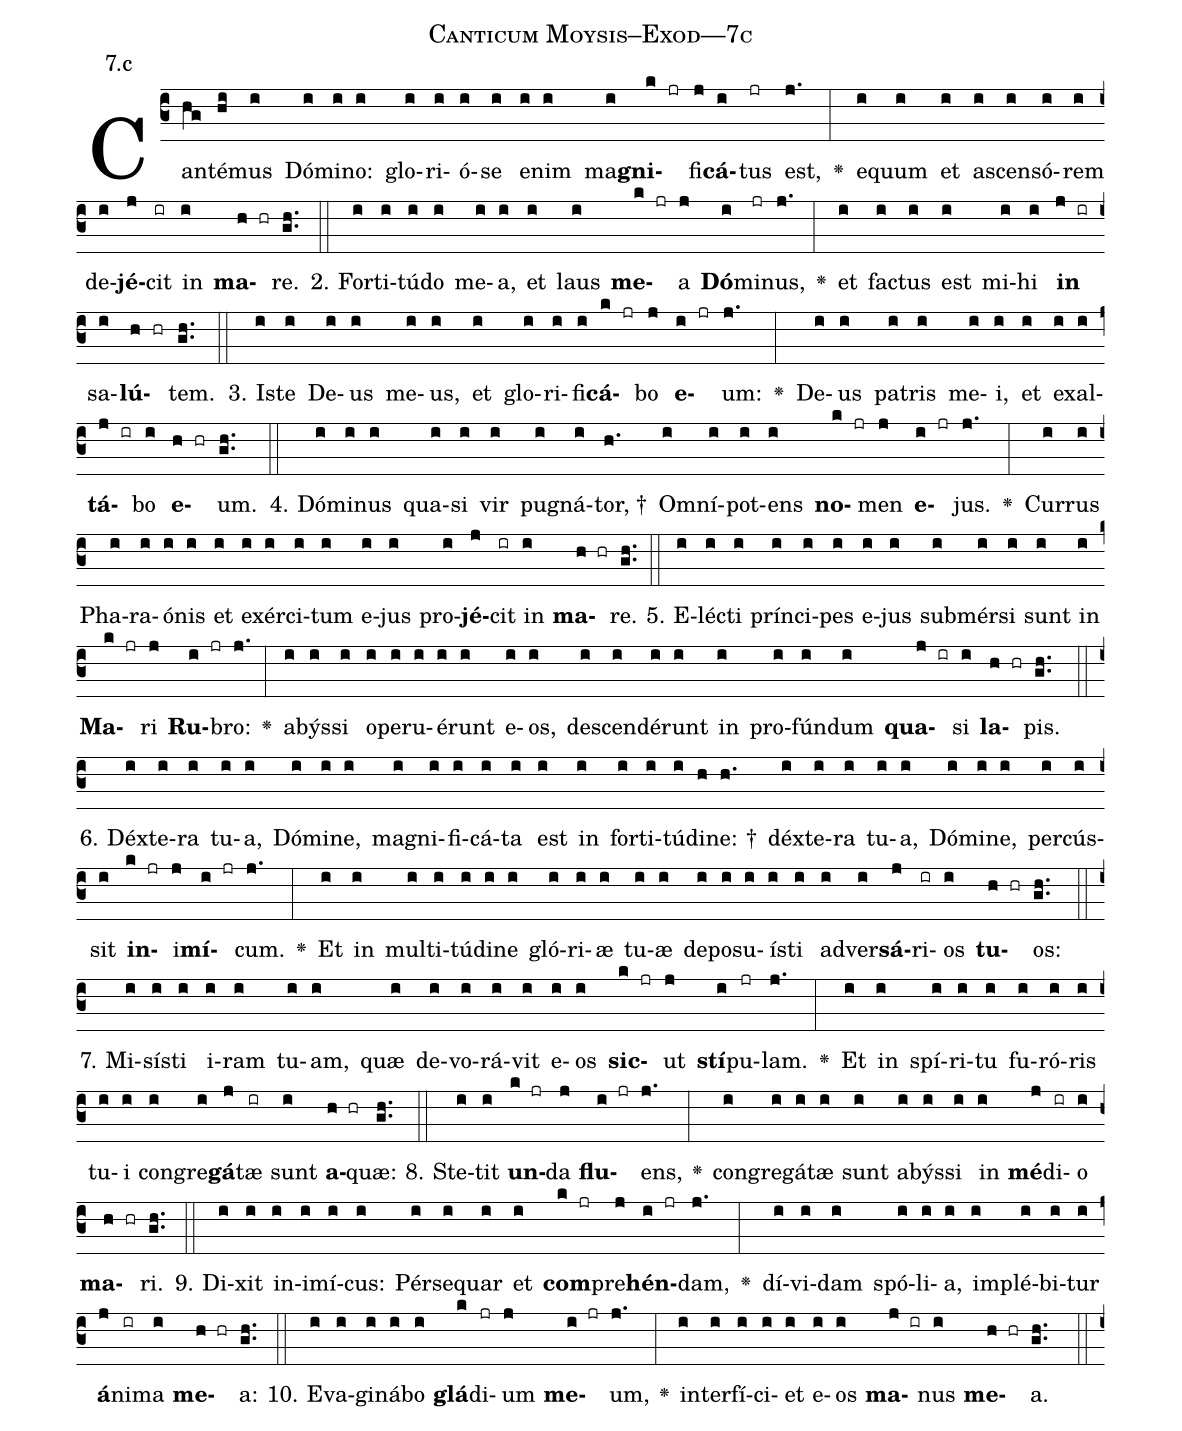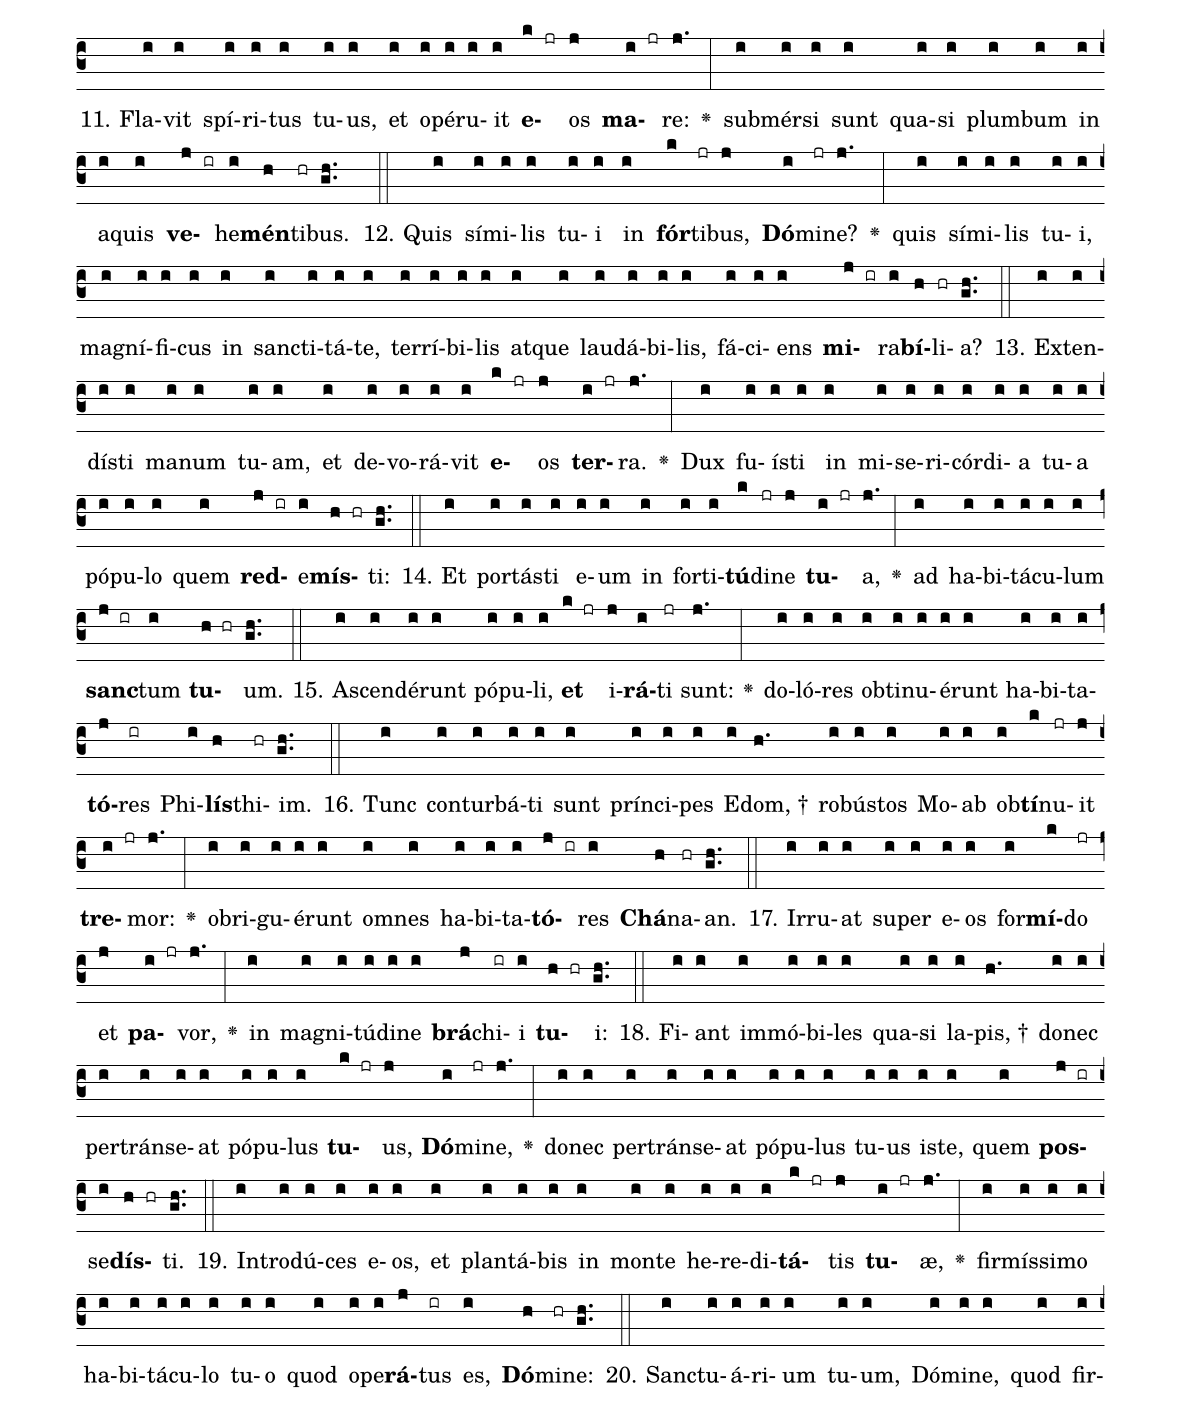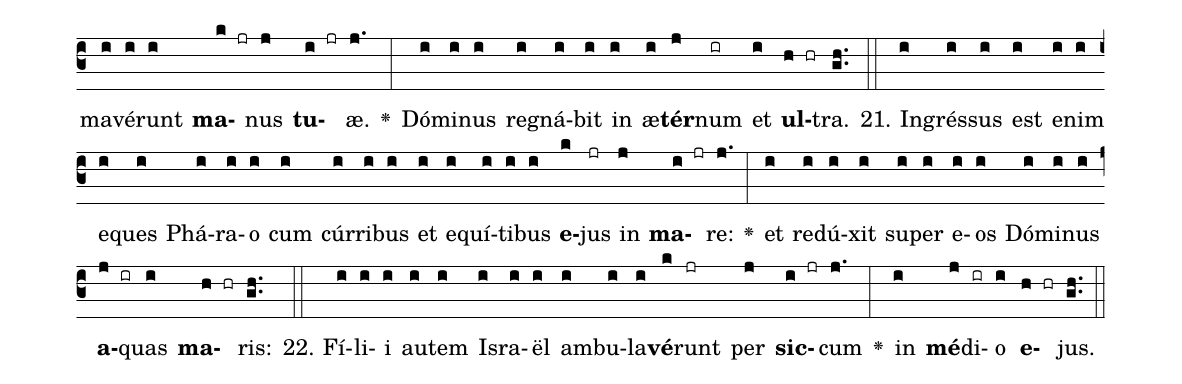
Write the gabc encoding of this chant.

name: Canticum Moysis--Exod---7c;
annotation: 7.c;
%%
(c3)Can(hg)té(hi)mus(i) Dó(i)mi(i)no:(i) glo(i)ri(i)ó(i)se(i) e(i)nim(i) ma(i)<b>gni</b>(k jr)fi(j)<b>cá</b>(i)tus(jr) est,(j.) <v>\greheightstar</v>(:) e(i)quum(i) et(i) a(i)scen(i)só(i)rem(i) de(i)<b>jé</b>(j)cit(ir) in(i) <b>ma</b>(h hr)re.(gh..) (::)
2. For(i)ti(i)tú(i)do(i) me(i)a,(i) et(i) laus(i) <b>me</b>(k jr)a(j) <b>Dó</b>(i)mi(jr)nus,(j.) <v>\greheightstar</v>(:) et(i) fac(i)tus(i) est(i) mi(i)hi(i) <b>in</b>(j ir) sa(i)<b>lú</b>(h hr)tem.(gh..) (::)
3. Is(i)te(i) De(i)us(i) me(i)us,(i) et(i) glo(i)ri(i)fi(i)<b>cá</b>(k jr)bo(j) <b>e</b>(i jr)um:(j.) <v>\greheightstar</v>(:) De(i)us(i) pa(i)tris(i) me(i)i,(i) et(i) ex(i)al(i)<b>tá</b>(j ir)bo(i) <b>e</b>(h hr)um.(gh..) (::)
4. Dó(i)mi(i)nus(i) qua(i)si(i) vir(i) pu(i)gná(i)tor, †(h.) Om(i)ní(i)pot(i)ens(i) <b>no</b>(k jr)men(j) <b>e</b>(i jr)jus.(j.) <v>\greheightstar</v>(:) Cur(i)rus(i) Pha(i)ra(i)ó(i)nis(i) et(i) ex(i)ér(i)ci(i)tum(i) e(i)jus(i) pro(i)<b>jé</b>(j)cit(ir) in(i) <b>ma</b>(h hr)re.(gh..) (::)
5. E(i)léc(i)ti(i) prín(i)ci(i)pes(i) e(i)jus(i) sub(i)mér(i)si(i) sunt(i) in(i) <b>Ma</b>(k jr)ri(j) <b>Ru</b>(i jr)bro:(j.) <v>\greheightstar</v>(:) a(i)býs(i)si(i) o(i)pe(i)ru(i)é(i)runt(i) e(i)os,(i) de(i)scen(i)dé(i)runt(i) in(i) pro(i)fún(i)dum(i) <b>qua</b>(j ir)si(i) <b>la</b>(h hr)pis.(gh..) (::)
6. Déx(i)te(i)ra(i) tu(i)a,(i) Dó(i)mi(i)ne,(i) ma(i)gni(i)fi(i)cá(i)ta(i) est(i) in(i) for(i)ti(i)tú(i)di(h)ne: †(h.) déx(i)te(i)ra(i) tu(i)a,(i) Dó(i)mi(i)ne,(i) per(i)cús(i)sit(i) <b>in</b>(k jr)i(j)<b>mí</b>(i jr)cum.(j.) <v>\greheightstar</v>(:) Et(i) in(i) mul(i)ti(i)tú(i)di(i)ne(i) gló(i)ri(i)æ(i) tu(i)æ(i) de(i)po(i)su(i)ís(i)ti(i) ad(i)ver(i)<b>sá</b>(j)ri(ir)os(i) <b>tu</b>(h hr)os:(gh..) (::)
7. Mi(i)sís(i)ti(i) i(i)ram(i) tu(i)am,(i) quæ(i) de(i)vo(i)rá(i)vit(i) e(i)os(i) <b>sic</b>(k jr)ut(j) <b>stí</b>(i)pu(jr)lam.(j.) <v>\greheightstar</v>(:) Et(i) in(i) spí(i)ri(i)tu(i) fu(i)ró(i)ris(i) tu(i)i(i) con(i)gre(i)<b>gá</b>(j)tæ(ir) sunt(i) <b>a</b>(h hr)quæ:(gh..) (::)
8. Ste(i)tit(i) <b>un</b>(k jr)da(j) <b>flu</b>(i jr)ens,(j.) <v>\greheightstar</v>(:) con(i)gre(i)gá(i)tæ(i) sunt(i) a(i)býs(i)si(i) in(i) <b>mé</b>(j)di(ir)o(i) <b>ma</b>(h hr)ri.(gh..) (::)
9. Di(i)xit(i) in(i)i(i)mí(i)cus:(i) Pér(i)se(i)quar(i) et(i) <b>com</b>(k jr)pre(j)<b>hén</b>(i jr)dam,(j.) <v>\greheightstar</v>(:) dí(i)vi(i)dam(i) spó(i)li(i)a,(i) im(i)plé(i)bi(i)tur(i) <b>á</b>(j)ni(ir)ma(i) <b>me</b>(h hr)a:(gh..) (::)
10. E(i)va(i)gi(i)ná(i)bo(i) <b>glá</b>(k)di(jr)um(j) <b>me</b>(i jr)um,(j.) <v>\greheightstar</v>(:) in(i)ter(i)fí(i)ci(i)et(i) e(i)os(i) <b>ma</b>(j ir)nus(i) <b>me</b>(h hr)a.(gh..) (::)
11. Fla(i)vit(i) spí(i)ri(i)tus(i) tu(i)us,(i) et(i) o(i)pé(i)ru(i)it(i) <b>e</b>(k jr)os(j) <b>ma</b>(i jr)re:(j.) <v>\greheightstar</v>(:) sub(i)mér(i)si(i) sunt(i) qua(i)si(i) plum(i)bum(i) in(i) a(i)quis(i) <b>ve</b>(j ir)he(i)<b>mén</b>(h)ti(hr)bus.(gh..) (::)
12. Quis(i) sí(i)mi(i)lis(i) tu(i)i(i) in(i) <b>fór</b>(k)ti(jr)bus,(j) <b>Dó</b>(i)mi(jr)ne?(j.) <v>\greheightstar</v>(:) quis(i) sí(i)mi(i)lis(i) tu(i)i,(i) ma(i)gní(i)fi(i)cus(i) in(i) sanc(i)ti(i)tá(i)te,(i) ter(i)rí(i)bi(i)lis(i) at(i)que(i) lau(i)dá(i)bi(i)lis,(i) fá(i)ci(i)ens(i) <b>mi</b>(j ir)ra(i)<b>bí</b>(h)li(hr)a?(gh..) (::)
13. Ex(i)ten(i)dís(i)ti(i) ma(i)num(i) tu(i)am,(i) et(i) de(i)vo(i)rá(i)vit(i) <b>e</b>(k jr)os(j) <b>ter</b>(i jr)ra.(j.) <v>\greheightstar</v>(:) Dux(i) fu(i)ís(i)ti(i) in(i) mi(i)se(i)ri(i)cór(i)di(i)a(i) tu(i)a(i) pó(i)pu(i)lo(i) quem(i) <b>red</b>(j ir)e(i)<b>mís</b>(h hr)ti:(gh..) (::)
14. Et(i) por(i)tás(i)ti(i) e(i)um(i) in(i) for(i)ti(i)<b>tú</b>(k)di(jr)ne(j) <b>tu</b>(i jr)a,(j.) <v>\greheightstar</v>(:) ad(i) ha(i)bi(i)tá(i)cu(i)lum(i) <b>sanc</b>(j ir)tum(i) <b>tu</b>(h hr)um.(gh..) (::)
15. A(i)scen(i)dé(i)runt(i) pó(i)pu(i)li,(i) <b>et</b>(k jr) i(j)<b>rá</b>(i)ti(jr) sunt:(j.) <v>\greheightstar</v>(:) do(i)ló(i)res(i) ob(i)ti(i)nu(i)é(i)runt(i) ha(i)bi(i)ta(i)<b>tó</b>(j)res(ir) Phi(i)<b>lís</b>(h)thi(hr)im.(gh..) (::)
16. Tunc(i) con(i)tur(i)bá(i)ti(i) sunt(i) prín(i)ci(i)pes(i) E(i)dom, †(h.) ro(i)bús(i)tos(i) Mo(i)ab(i) ob(i)<b>tí</b>(k)nu(jr)it(j) <b>tre</b>(i jr)mor:(j.) <v>\greheightstar</v>(:) ob(i)ri(i)gu(i)é(i)runt(i) om(i)nes(i) ha(i)bi(i)ta(i)<b>tó</b>(j ir)res(i) <b>Chá</b>(h)na(hr)an.(gh..) (::)
17. Ir(i)ru(i)at(i) su(i)per(i) e(i)os(i) for(i)<b>mí</b>(k)do(jr) et(j) <b>pa</b>(i jr)vor,(j.) <v>\greheightstar</v>(:) in(i) ma(i)gni(i)tú(i)di(i)ne(i) <b>brá</b>(j)chi(ir)i(i) <b>tu</b>(h hr)i:(gh..) (::)
18. Fi(i)ant(i) im(i)mó(i)bi(i)les(i) qua(i)si(i) la(i)pis, †(h.) do(i)nec(i) per(i)tráns(i)e(i)at(i) pó(i)pu(i)lus(i) <b>tu</b>(k jr)us,(j) <b>Dó</b>(i)mi(jr)ne,(j.) <v>\greheightstar</v>(:) do(i)nec(i) per(i)tráns(i)e(i)at(i) pó(i)pu(i)lus(i) tu(i)us(i) is(i)te,(i) quem(i) <b>pos</b>(j ir)se(i)<b>dís</b>(h hr)ti.(gh..) (::)
19. In(i)tro(i)dú(i)ces(i) e(i)os,(i) et(i) plan(i)tá(i)bis(i) in(i) mon(i)te(i) he(i)re(i)di(i)<b>tá</b>(k jr)tis(j) <b>tu</b>(i jr)æ,(j.) <v>\greheightstar</v>(:) fir(i)mís(i)si(i)mo(i) ha(i)bi(i)tá(i)cu(i)lo(i) tu(i)o(i) quod(i) o(i)pe(i)<b>rá</b>(j)tus(ir) es,(i) <b>Dó</b>(h)mi(hr)ne:(gh..) (::)
20. Sanc(i)tu(i)á(i)ri(i)um(i) tu(i)um,(i) Dó(i)mi(i)ne,(i) quod(i) fir(i)ma(i)vé(i)runt(i) <b>ma</b>(k jr)nus(j) <b>tu</b>(i jr)æ.(j.) <v>\greheightstar</v>(:) Dó(i)mi(i)nus(i) re(i)gná(i)bit(i) in(i) æ(i)<b>tér</b>(j)num(ir) et(i) <b>ul</b>(h hr)tra.(gh..) (::)
21. In(i)grés(i)sus(i) est(i) e(i)nim(i) e(i)ques(i) Phá(i)ra(i)o(i) cum(i) cúr(i)ri(i)bus(i) et(i) e(i)quí(i)ti(i)bus(i) <b>e</b>(k)jus(jr) in(j) <b>ma</b>(i jr)re:(j.) <v>\greheightstar</v>(:) et(i) re(i)dú(i)xit(i) su(i)per(i) e(i)os(i) Dó(i)mi(i)nus(i) <b>a</b>(j ir)quas(i) <b>ma</b>(h hr)ris:(gh..) (::)
22. Fí(i)li(i)i(i) au(i)tem(i) Is(i)ra(i)ël(i) am(i)bu(i)la(i)<b>vé</b>(k)runt(jr) per(j) <b>sic</b>(i jr)cum(j.) <v>\greheightstar</v>(:) in(i) <b>mé</b>(j)di(ir)o(i) <b>e</b>(h hr)jus.(gh..) (::)
